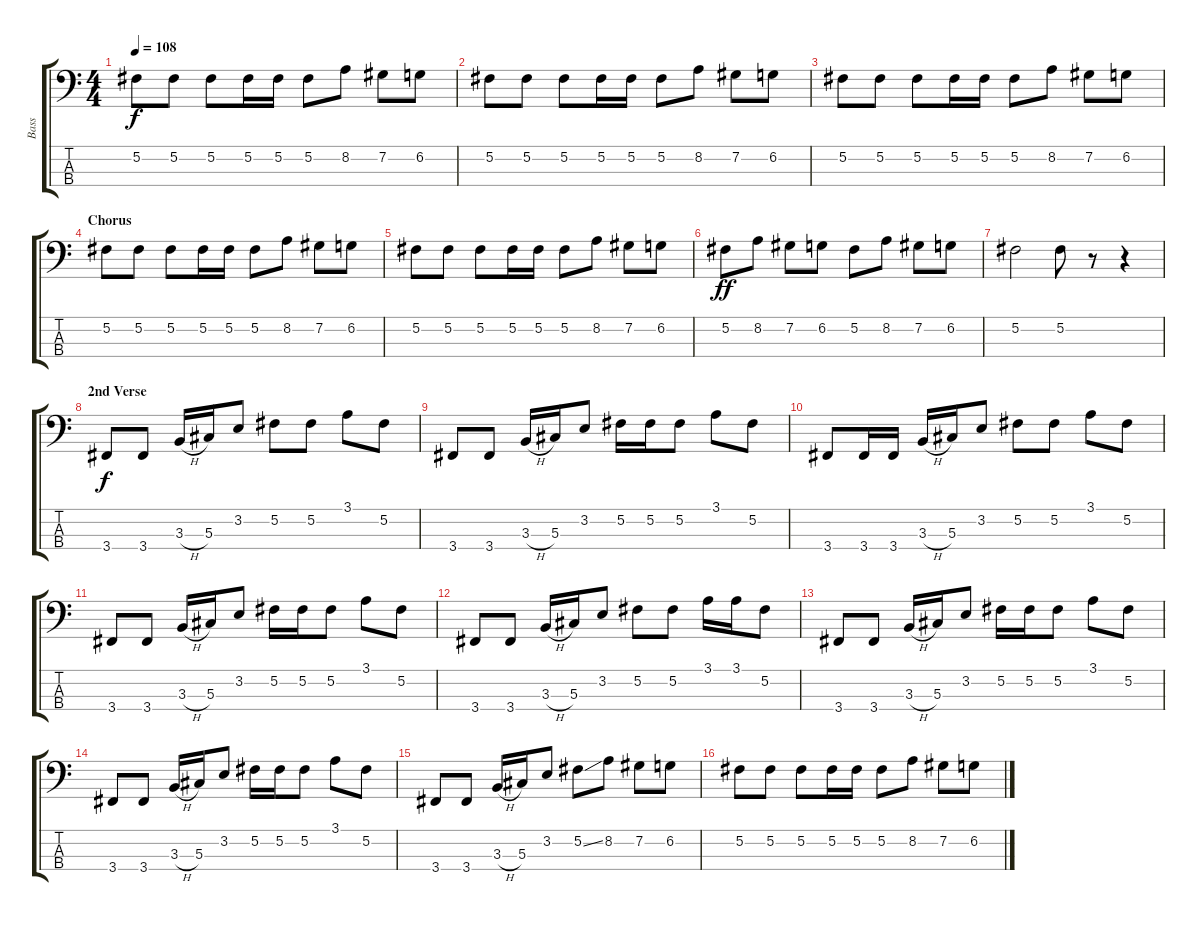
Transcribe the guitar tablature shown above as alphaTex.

\track ("Bass" "Bass") {instrument electricbassfinger}
\staff {score tabs}
\tuning (Gb2 Db2 Ab1 Eb1) {hide}
\ts (4 4)
\tempo 108
\clef f4
\ks c
5.2.8{dy f} 5.2.8 5.2.8 5.2.16 5.2.16 5.2.8 8.2.8 7.2.8 6.2.8 |
5.2.8 5.2.8 5.2.8 5.2.16 5.2.16 5.2.8 8.2.8 7.2.8 6.2.8 |
5.2.8 5.2.8 5.2.8 5.2.16 5.2.16 5.2.8 8.2.8 7.2.8 6.2.8 |
\section ("" "Chorus")
5.2.8 5.2.8 5.2.8 5.2.16 5.2.16 5.2.8 8.2.8 7.2.8 6.2.8 |
5.2.8 5.2.8 5.2.8 5.2.16 5.2.16 5.2.8 8.2.8 7.2.8 6.2.8 |
5.2.8{dy ff} 8.2.8 7.2.8 6.2.8 5.2.8 8.2.8 7.2.8 6.2.8 |
5.2.2 5.2.8 r.8 r.4 |
\section ("" "2nd Verse")
3.4.8{dy f} 3.4.8 3.3{h}.16 5.3.16 3.2.8 5.2.8 5.2.8 3.1.8 5.2.8 |
3.4.8 3.4.8 3.3{h}.16 5.3.16 3.2.8 5.2.16 5.2.16 5.2.8 3.1.8 5.2.8 |
3.4.8 3.4.16 3.4.16 3.3{h}.16 5.3.16 3.2.8 5.2.8 5.2.8 3.1.8 5.2.8 |
3.4.8 3.4.8 3.3{h}.16 5.3.16 3.2.8 5.2.16 5.2.16 5.2.8 3.1.8 5.2.8 |
3.4.8 3.4.8 3.3{h}.16 5.3.16 3.2.8 5.2.8 5.2.8 3.1.16 3.1.16 5.2.8 |
3.4.8 3.4.8 3.3{h}.16 5.3.16 3.2.8 5.2.16 5.2.16 5.2.8 3.1.8 5.2.8 |
3.4.8 3.4.8 3.3{h}.16 5.3.16 3.2.8 5.2.16 5.2.16 5.2.8 3.1.8 5.2.8 |
3.4.8 3.4.8 3.3{h}.16 5.3.16 3.2.8 5.2{ss}.8 8.2.8 7.2.8 6.2.8 |
5.2.8 5.2.8 5.2.8 5.2.16 5.2.16 5.2.8 8.2.8 7.2.8 6.2.8
